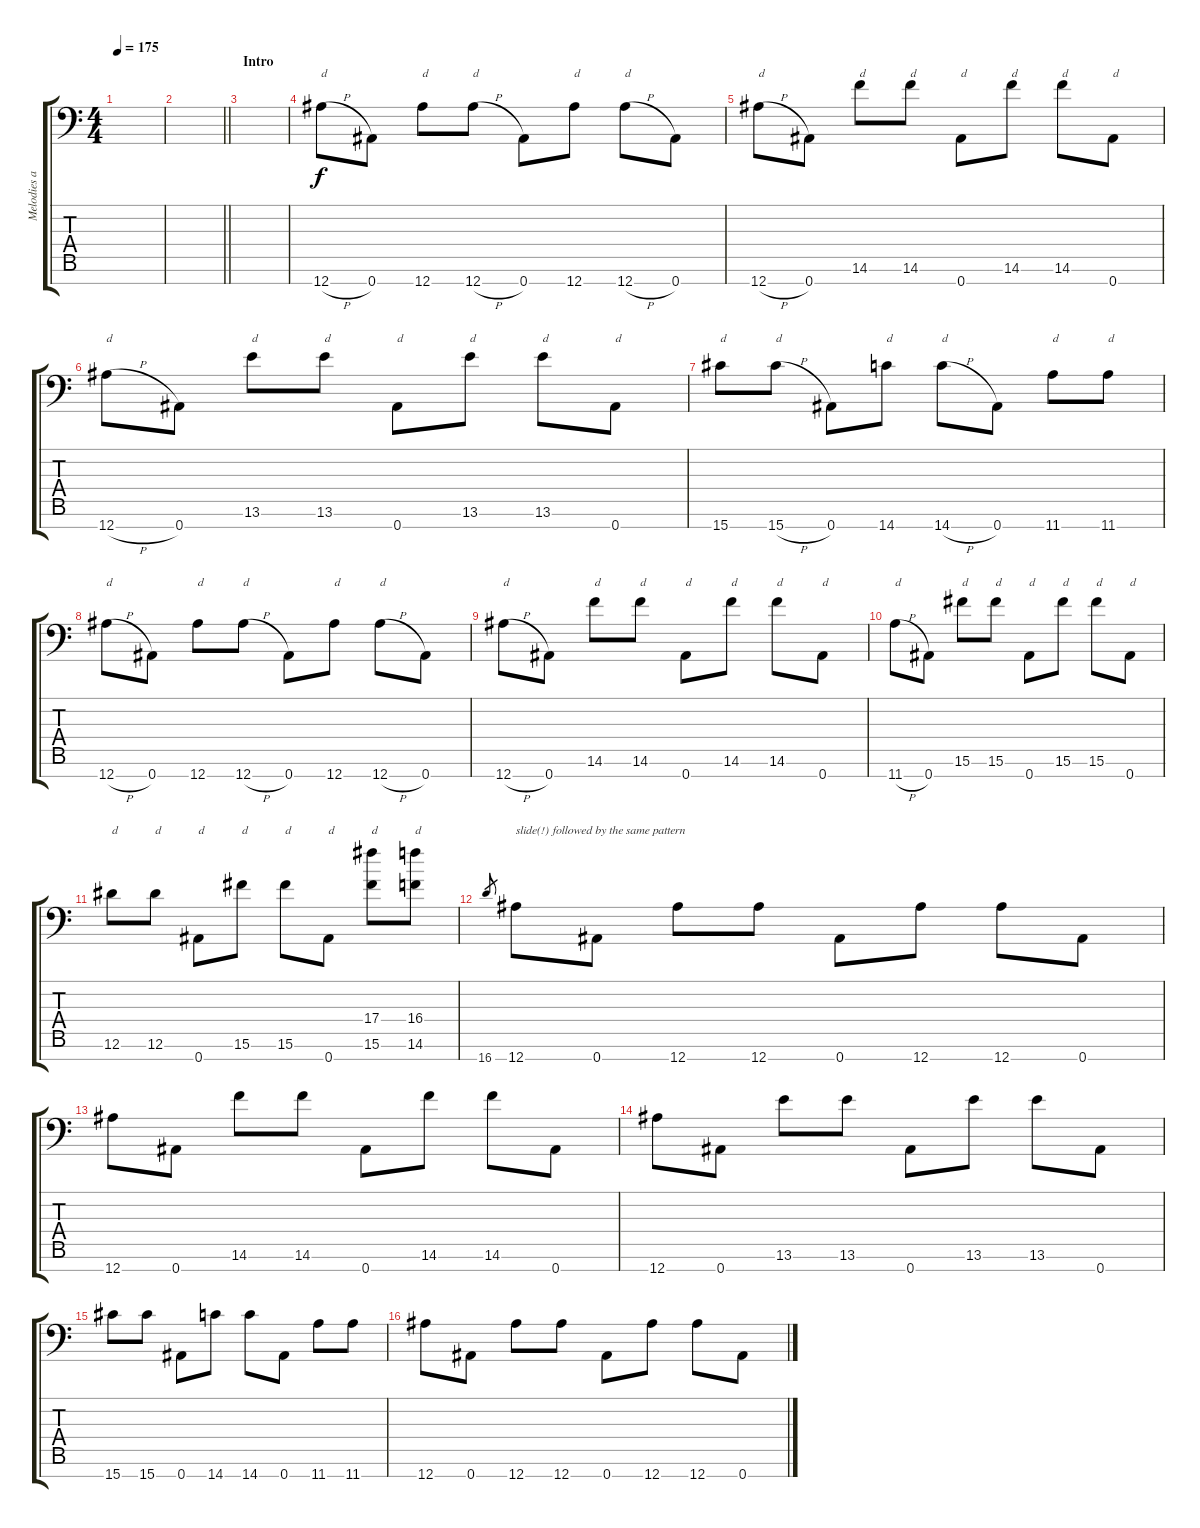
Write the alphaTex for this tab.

\track ("Melodies and stuff" "Melodies a") {instrument overdrivenguitar}
\staff {score tabs}
\tuning (Eb4 Bb3 Gb3 Db3 Ab2 Eb2 Bb1) {hide}
\ts (4 4)
\tempo 175
\clef f4
\ks c
|
\barLineRight lightlight
|
\section ("" "Intro")
|
12.7{h}.8{txt "d"} 0.7.8 12.7.8{txt "d"} 12.7{h}.8{txt "d"} 0.7.8 12.7.8{txt "d"} 12.7{h}.8{txt "d"} 0.7.8 |
12.7{h}.8{txt "d"} 0.7.8 14.6.8{txt "d"} 14.6.8{txt "d"} 0.7.8{txt "d"} 14.6.8{txt "d"} 14.6.8{txt "d"} 0.7.8{txt "d"} |
12.7{h}.8{txt "d"} 0.7.8 13.6.8{txt "d"} 13.6.8{txt "d"} 0.7.8{txt "d"} 13.6.8{txt "d"} 13.6.8{txt "d"} 0.7.8{txt "d"} |
15.7.8{txt "d"} 15.7{h}.8{txt "d"} 0.7.8 14.7.8{txt "d"} 14.7{h}.8{txt "d"} 0.7.8 11.7.8{txt "d"} 11.7.8{txt "d"} |
12.7{h}.8{txt "d"} 0.7.8 12.7.8{txt "d"} 12.7{h}.8{txt "d"} 0.7.8 12.7.8{txt "d"} 12.7{h}.8{txt "d"} 0.7.8 |
12.7{h}.8{txt "d"} 0.7.8 14.6.8{txt "d"} 14.6.8{txt "d"} 0.7.8{txt "d"} 14.6.8{txt "d"} 14.6.8{txt "d"} 0.7.8{txt "d"} |
11.7{h}.8{txt "d"} 0.7.8 15.6.8{txt "d"} 15.6.8{txt "d"} 0.7.8{txt "d"} 15.6.8{txt "d"} 15.6.8{txt "d"} 0.7.8{txt "d"} |
12.6.8{txt "d"} 12.6.8{txt "d"} 0.7.8{txt "d"} 15.6.8{txt "d"} 15.6.8{txt "d"} 0.7.8{txt "d"} (17.4 15.6).8{txt "d"} (16.4 14.6).8{txt "d"} |
16.7.8{gr} 12.7.8{txt "slide(!) followed by the same pattern"} 0.7.8 12.7.8 12.7.8 0.7.8 12.7.8 12.7.8 0.7.8 |
12.7.8 0.7.8 14.6.8 14.6.8 0.7.8 14.6.8 14.6.8 0.7.8 |
12.7.8 0.7.8 13.6.8 13.6.8 0.7.8 13.6.8 13.6.8 0.7.8 |
15.7.8 15.7.8 0.7.8 14.7.8 14.7.8 0.7.8 11.7.8 11.7.8 |
12.7.8 0.7.8 12.7.8 12.7.8 0.7.8 12.7.8 12.7.8 0.7.8
